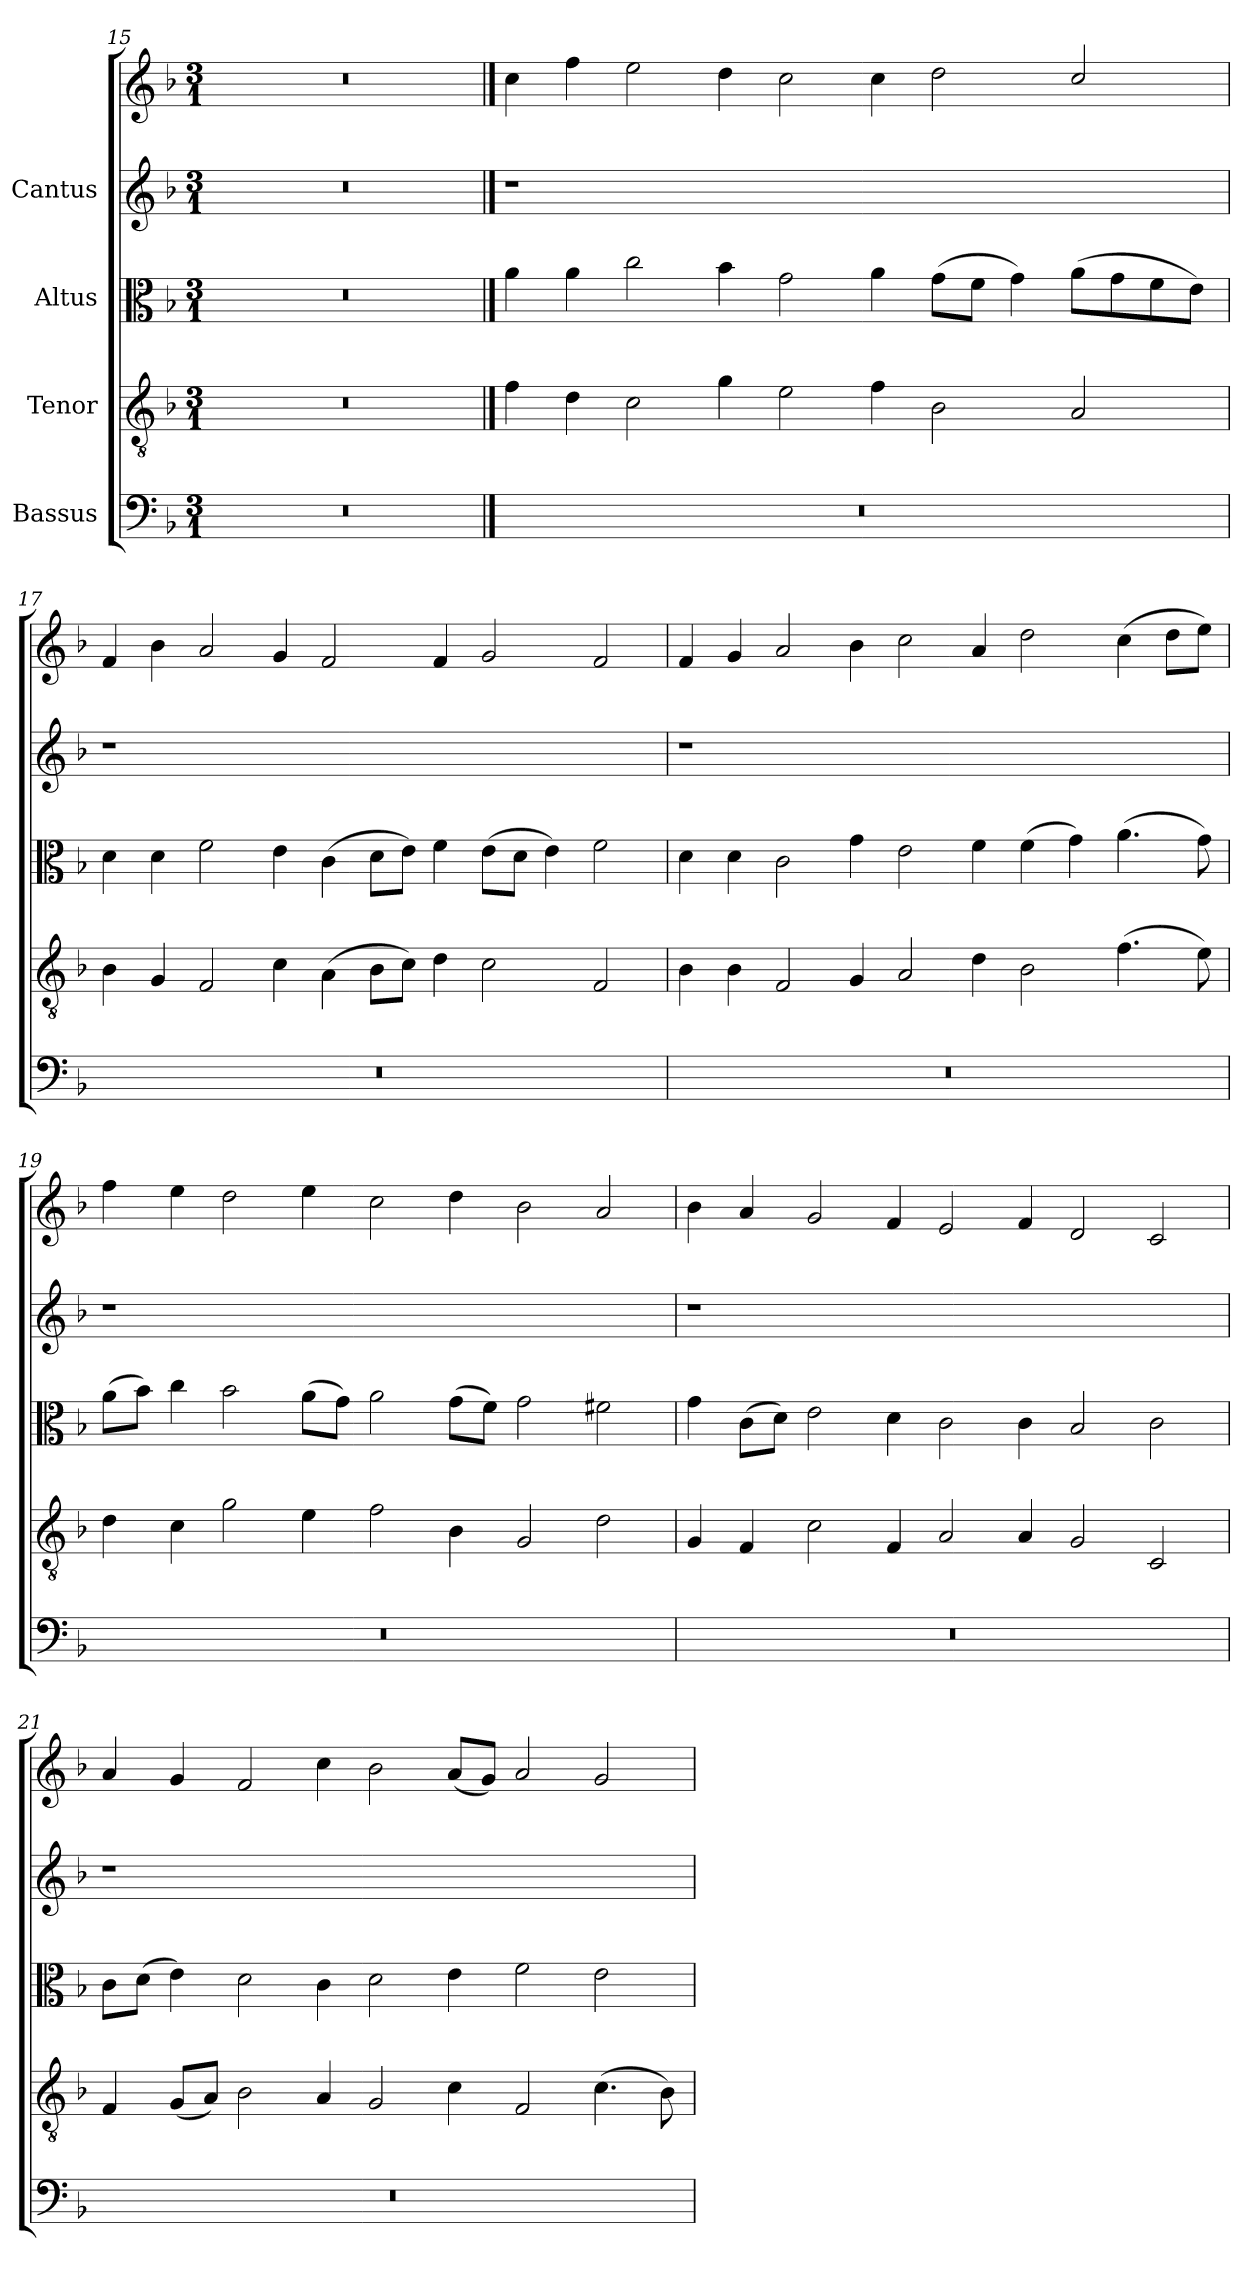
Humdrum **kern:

**kern	**kern	**kern	**kern	**kern
*part4	*part3	*part2	*part1	*part1
*staff5	*staff4	*staff3	*staff2	*staff1
*I"Bassus	*I"Tenor	*I"Altus	*I"Cantus	*
!!LO:LB:g=z
*clefF4	*clefGv2	*clefC3	*clefG2	*clefG2
*k[b-]	*k[b-]	*k[b-]	*k[b-]	*k[b-]
*F:	*F:	*F:	*F:	*F:
*M3/1	*M3/1	*M3/1	*M3/1	*M3/1
=15!|	=15!|	=15!|	=15!|	=15!|
0.r	0.r	0.r	0.r	0.r
==16	==16	==16	==16	==16
0.r	4f\	4a\	1r	4cc\
.	4d\	4a\	.	4ff\
.	2c\	2cc\	.	2ee\
.	4g\	4b-\	0ryy	4dd\
.	2e\	2g\	.	2cc\
.	4f\	4a\	.	4cc\
.	2B-\	(>8g\L	.	2dd\
.	.	8f\J	.	.
.	.	4g\)	.	.
.	2A/	(>8a\L	.	2cc/
.	.	8g\	.	.
.	.	8f\	.	.
.	.	8e\J)	.	.
!!LO:LB:g=z
=17	=17	=17	=17	=17
0.r	4B-\	4d\	1r	4f/
.	4G/	4d\	.	4b-\
.	2F/	2f\	.	2a/
.	4c\	4e\	0ryy	4g/
.	(>4A\	(>4c\	.	2f/
.	8B-\L	8d\L	.	.
.	8c\J)	8e\J)	.	.
.	4d\	4f\	.	4f/
.	2c\	(>8e\L	.	2g/
.	.	8d\J	.	.
.	.	4e\)	.	.
.	2F/	2f\	.	2f/
=18	=18	=18	=18	=18
0.r	4B-\	4d\	1r	4f/
.	4B-\	4d\	.	4g/
.	2F/	2c\	.	2a/
.	4G/	4g\	0ryy	4b-\
.	2A/	2e\	.	2cc\
.	4d\	4f\	.	4a/
.	2B-\	(>4f\	.	2dd\
.	.	4g\)	.	.
.	(>4.f\	(>4.a\	.	(>4cc\
.	.	.	.	8dd\L
.	8e\)	8g\)	.	8ee\J)
!!LO:PB:g=z
=19	=19	=19	=19	=19
0.r	4d\	(>8a\L	1r	4ff\
.	.	8b-\J)	.	.
.	4c\	4cc\	.	4ee\
.	2g\	2b-\	.	2dd\
.	4e\	(>8a\L	0ryy	4ee\
.	.	8g\J)	.	.
.	2f\	2a\	.	2cc\
.	4B-\	(>8g\L	.	4dd\
.	.	8f\J)	.	.
.	2G/	2g\	.	2b-\
.	2d\	2f#X\	.	2a/
=20	=20	=20	=20	=20
0.r	4G/	4g\	1r	4b-\
.	4F/	(>8c\L	.	4a/
.	.	8d\J)	.	.
.	2c\	2e\	.	2g/
.	4F/	4d\	0ryy	4f/
.	2A/	2c\	.	2e/
.	4A/	4c\	.	4f/
.	2G/	2B-/	.	2d/
.	2C/	2c\	.	2c/
!!LO:LB:g=z
=21	=21	=21	=21	=21
0.r	4F/	8c\L	1r	4a/
.	.	(>8d\J	.	.
.	(<8G/L	4e\)	.	4g/
.	8A/J)	.	.	.
.	2B-\	2d\	.	2f/
.	4A/	4c\	0ryy	4cc\
.	2G/	2d\	.	2b-\
.	4c\	4e\	.	(<8a/L
.	.	.	.	8g/J)
.	2F/	2f\	.	2a/
.	(>4.c\	2e\	.	2g/
.	8B-\)	.	.	.
=	=	=	=	=
*-	*-	*-	*-	*-
